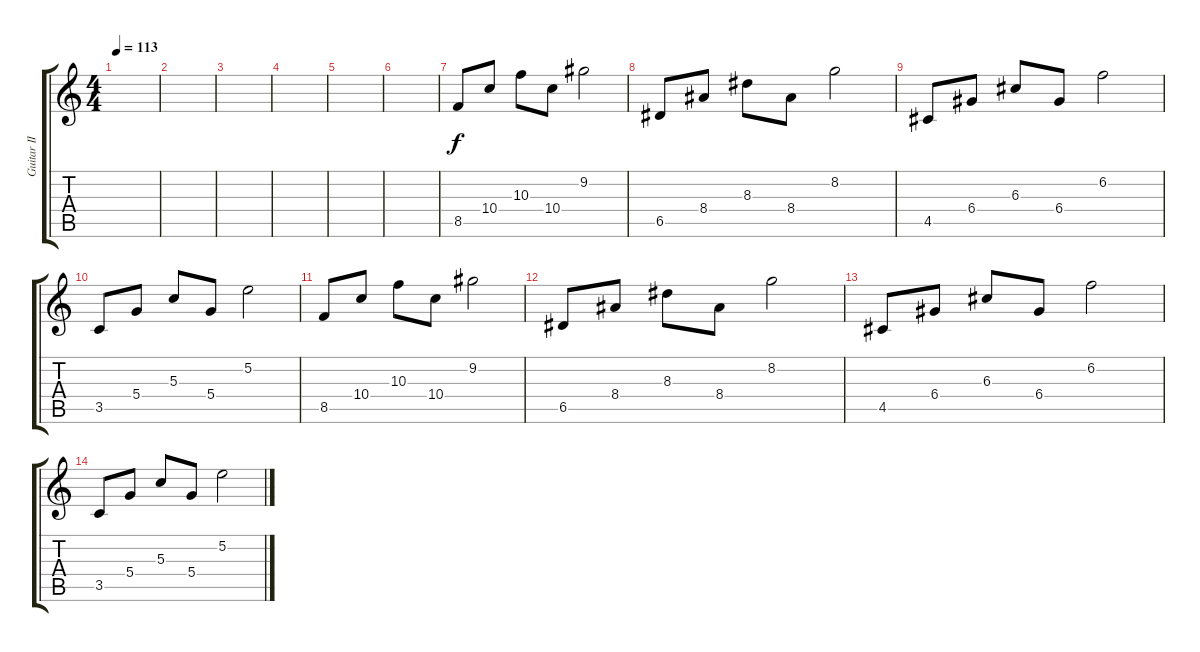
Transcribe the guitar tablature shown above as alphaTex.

\track ("Guitar II" "Guitar II") {instrument overdrivenguitar}
\staff {score tabs}
\tuning (E4 B3 G3 D3 A2 E2) {hide}
\ts (4 4)
\tempo 113
\clef g2
\ks c
|
|
|
|
|
|
8.5.8{volume 12 instrument acousticguitarsteel} 10.4.8 10.3.8 10.4.8 9.2.2 |
6.5.8 8.4.8 8.3.8 8.4.8 8.2.2 |
4.5.8 6.4.8 6.3.8 6.4.8 6.2.2 |
3.5.8 5.4.8 5.3.8 5.4.8 5.2.2 |
8.5.8 10.4.8 10.3.8 10.4.8 9.2.2 |
6.5.8 8.4.8 8.3.8 8.4.8 8.2.2 |
4.5.8 6.4.8 6.3.8 6.4.8 6.2.2 |
3.5.8 5.4.8 5.3.8 5.4.8 5.2.2
